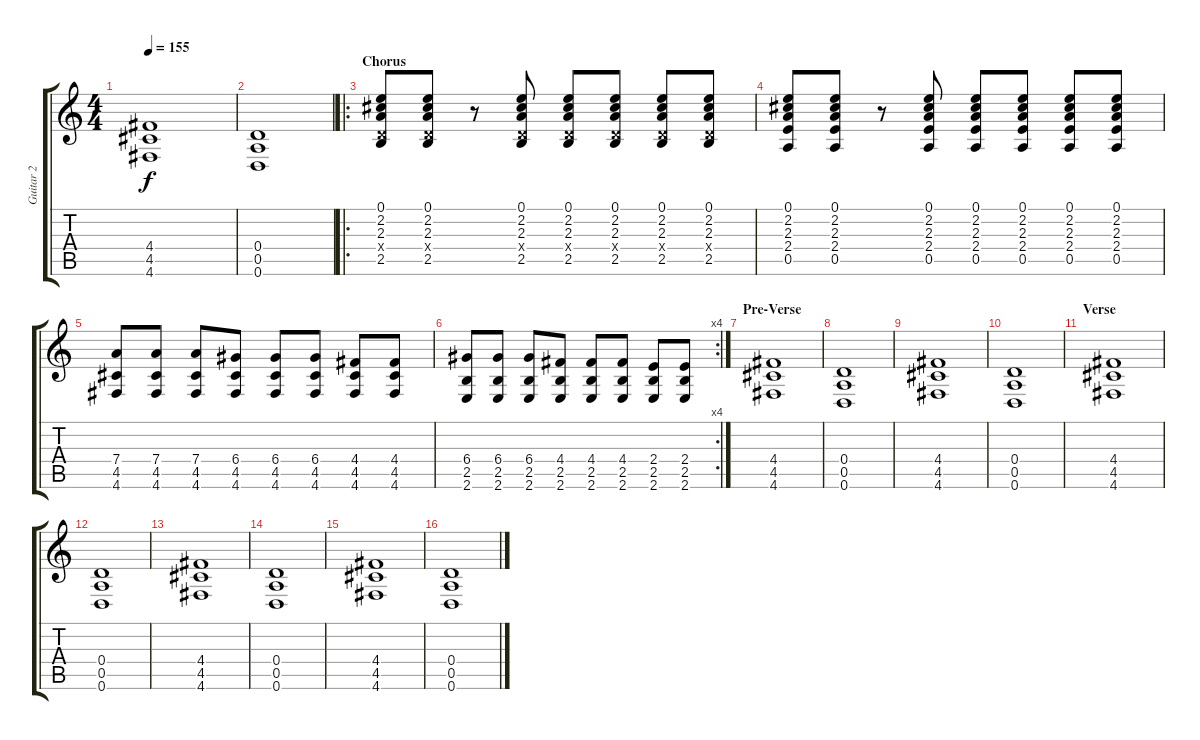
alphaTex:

\track ("Guitar 2" "Guitar 2") {instrument distortionguitar}
\staff {score tabs}
\tuning (E4 B3 G3 D3 A2 D2) {hide}
\ts (4 4)
\tempo 155
\clef g2
\ks c
(4.4 4.5 4.6).1{dy f} |
(0.4 0.5 0.6).1 |
\ro
\section ("" "Chorus")
(0.1 2.2 2.3 0.4{x} 2.5).8 (0.1 2.2 2.3 0.4{x} 2.5).8 r.8 (0.1 2.2 2.3 0.4{x} 2.5).8 (0.1 2.2 2.3 0.4{x} 2.5).8 (0.1 2.2 2.3 0.4{x} 2.5).8 (0.1 2.2 2.3 0.4{x} 2.5).8 (0.1 2.2 2.3 0.4{x} 2.5).8 |
(0.1 2.2 2.3 2.4 0.5).8 (0.1 2.2 2.3 2.4 0.5).8 r.8 (0.1 2.2 2.3 2.4 0.5).8 (0.1 2.2 2.3 2.4 0.5).8 (0.1 2.2 2.3 2.4 0.5).8 (0.1 2.2 2.3 2.4 0.5).8 (0.1 2.2 2.3 2.4 0.5).8 |
(7.4 4.5 4.6).8 (7.4 4.5 4.6).8 (7.4 4.5 4.6).8 (6.4 4.5 4.6).8 (6.4 4.5 4.6).8 (6.4 4.5 4.6).8 (4.4 4.5 4.6).8 (4.4 4.5 4.6).8 |
\rc 4
(6.4 2.5 2.6).8 (6.4 2.5 2.6).8 (6.4 2.5 2.6).8 (4.4 2.5 2.6).8 (4.4 2.5 2.6).8 (4.4 2.5 2.6).8 (2.4 2.5 2.6).8 (2.4 2.5 2.6).8 |
\section ("" "Pre-Verse")
(4.4 4.5 4.6).1 |
(0.4 0.5 0.6).1 |
(4.4 4.5 4.6).1 |
(0.4 0.5 0.6).1 |
\section ("" "Verse")
(4.4 4.5 4.6).1 |
(0.4 0.5 0.6).1 |
(4.4 4.5 4.6).1 |
(0.4 0.5 0.6).1 |
(4.4 4.5 4.6).1 |
(0.4 0.5 0.6).1
